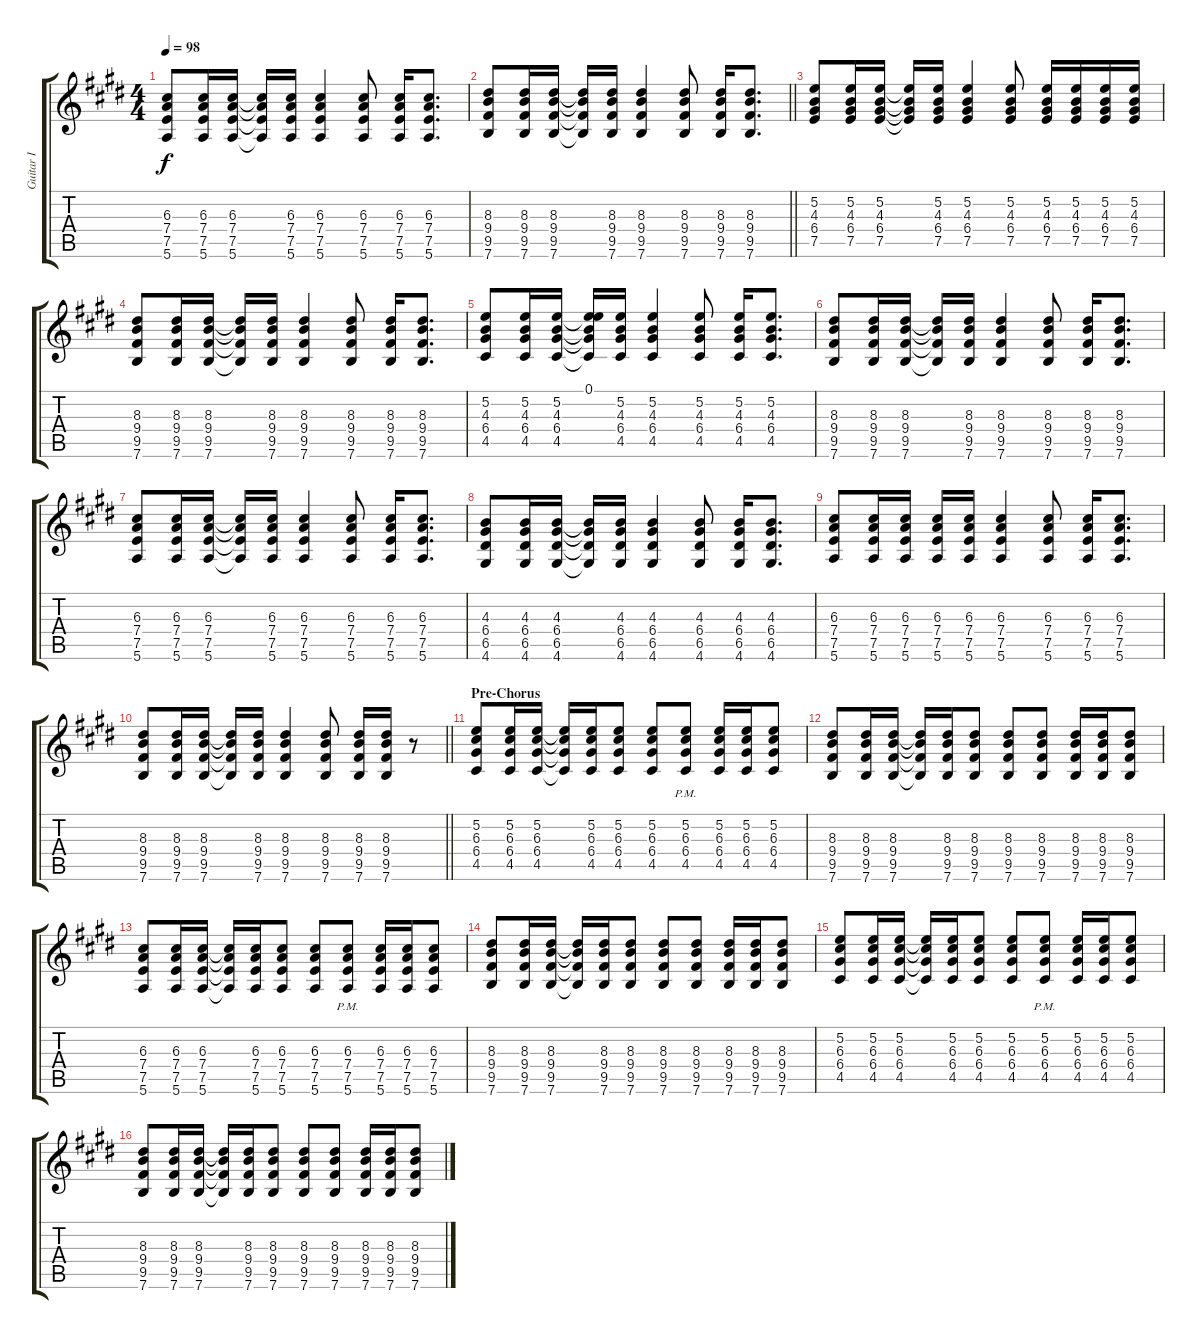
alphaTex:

\track ("Guitar I" "Guitar I") {instrument acousticguitarsteel}
\staff {score tabs}
\tuning (E4 B3 G3 D3 A2 E2) {hide}
\ts (4 4)
\tempo 98
\clef g2
\ks e
(6.3 7.4 7.5 5.6).8{dy f} (6.3 7.4 7.5 5.6).16 (6.3 7.4 7.5 5.6).16 (6.3{t} 7.4{t} 7.5{t} 5.6{t}).16 (6.3 7.4 7.5 5.6).16 (6.3 7.4 7.5 5.6).4 (6.3 7.4 7.5 5.6).8 (6.3 7.4 7.5 5.6).16 (6.3 7.4 7.5 5.6).8{d} |
\barLineRight lightlight
(8.3 9.4 9.5 7.6).8 (8.3 9.4 9.5 7.6).16 (8.3 9.4 9.5 7.6).16 (8.3{t} 9.4{t} 9.5{t} 7.6{t}).16 (8.3 9.4 9.5 7.6).16 (8.3 9.4 9.5 7.6).4 (8.3 9.4 9.5 7.6).8 (8.3 9.4 9.5 7.6).16 (8.3 9.4 9.5 7.6).8{d} |
\section ("" "")
(5.2 4.3 6.4 7.5).8 (5.2 4.3 6.4 7.5).16 (5.2 4.3 6.4 7.5).16 (5.2{t} 4.3{t} 6.4{t} 7.5{t}).16 (5.2 4.3 6.4 7.5).16 (5.2 4.3 6.4 7.5).4 (5.2 4.3 6.4 7.5).8 (5.2 4.3 6.4 7.5).16 (5.2 4.3 6.4 7.5).16 (5.2 4.3 6.4 7.5).16 (5.2 4.3 6.4 7.5).16 |
(8.3 9.4 9.5 7.6).8 (8.3 9.4 9.5 7.6).16 (8.3 9.4 9.5 7.6).16 (8.3{t} 9.4{t} 9.5{t} 7.6{t}).16 (8.3 9.4 9.5 7.6).16 (8.3 9.4 9.5 7.6).4 (8.3 9.4 9.5 7.6).8 (8.3 9.4 9.5 7.6).16 (8.3 9.4 9.5 7.6).8{d} |
(5.2 4.3 6.4 4.5).8 (5.2 4.3 6.4 4.5).16 (5.2 4.3 6.4 4.5).16 (0.1 5.2{t} 4.3{t} 6.4{t} 4.5{t}).16 (5.2 4.3 6.4 4.5).16 (5.2 4.3 6.4 4.5).4 (5.2 4.3 6.4 4.5).8 (5.2 4.3 6.4 4.5).16 (5.2 4.3 6.4 4.5).8{d} |
(8.3 9.4 9.5 7.6).8 (8.3 9.4 9.5 7.6).16 (8.3 9.4 9.5 7.6).16 (8.3{t} 9.4{t} 9.5{t} 7.6{t}).16 (8.3 9.4 9.5 7.6).16 (8.3 9.4 9.5 7.6).4 (8.3 9.4 9.5 7.6).8 (8.3 9.4 9.5 7.6).16 (8.3 9.4 9.5 7.6).8{d} |
(6.3 7.4 7.5 5.6).8 (6.3 7.4 7.5 5.6).16 (6.3 7.4 7.5 5.6).16 (6.3{t} 7.4{t} 7.5{t} 5.6{t}).16 (6.3 7.4 7.5 5.6).16 (6.3 7.4 7.5 5.6).4 (6.3 7.4 7.5 5.6).8 (6.3 7.4 7.5 5.6).16 (6.3 7.4 7.5 5.6).8{d} |
(4.3 6.4 6.5 4.6).8 (4.3 6.4 6.5 4.6).16 (4.3 6.4 6.5 4.6).16 (4.3{t} 6.4{t} 6.5{t} 4.6{t}).16 (4.3 6.4 6.5 4.6).16 (4.3 6.4 6.5 4.6).4 (4.3 6.4 6.5 4.6).8 (4.3 6.4 6.5 4.6).16 (4.3 6.4 6.5 4.6).8{d} |
(6.3 7.4 7.5 5.6).8 (6.3 7.4 7.5 5.6).16 (6.3 7.4 7.5 5.6).16 (6.3 7.4 7.5 5.6).16 (6.3 7.4 7.5 5.6).16 (6.3 7.4 7.5 5.6).4 (6.3 7.4 7.5 5.6).8 (6.3 7.4 7.5 5.6).16 (6.3 7.4 7.5 5.6).8{d} |
\barLineRight lightlight
(8.3 9.4 9.5 7.6).8 (8.3 9.4 9.5 7.6).16 (8.3 9.4 9.5 7.6).16 (8.3{t} 9.4{t} 9.5{t} 7.6{t}).16 (8.3 9.4 9.5 7.6).16 (8.3 9.4 9.5 7.6).4 (8.3 9.4 9.5 7.6).8 (8.3 9.4 9.5 7.6).16 (8.3 9.4 9.5 7.6).16 r.8 |
\section ("" "Pre-Chorus")
(5.2 6.3 6.4 4.5).8 (5.2 6.3 6.4 4.5).16 (5.2 6.3 6.4 4.5).16 (5.2{t} 6.3{t} 6.4{t} 4.5{t}).16 (5.2 6.3 6.4 4.5).16 (5.2 6.3 6.4 4.5).8 (5.2 6.3 6.4 4.5).8 (5.2{pm} 6.3{pm} 6.4{pm} 4.5{pm}).8 (5.2 6.3 6.4 4.5).16 (5.2 6.3 6.4 4.5).16 (5.2 6.3 6.4 4.5).8 |
(8.3 9.4 9.5 7.6).8 (8.3 9.4 9.5 7.6).16 (8.3 9.4 9.5 7.6).16 (8.3{t} 9.4{t} 9.5{t} 7.6{t}).16 (8.3 9.4 9.5 7.6).16 (8.3 9.4 9.5 7.6).8 (8.3 9.4 9.5 7.6).8 (8.3 9.4 9.5 7.6).8 (8.3 9.4 9.5 7.6).16 (8.3 9.4 9.5 7.6).16 (8.3 9.4 9.5 7.6).8 |
(6.3 7.4 7.5 5.6).8 (6.3 7.4 7.5 5.6).16 (6.3 7.4 7.5 5.6).16 (6.3{t} 7.4{t} 7.5{t} 5.6{t}).16 (6.3 7.4 7.5 5.6).16 (6.3 7.4 7.5 5.6).8 (6.3 7.4 7.5 5.6).8 (6.3{pm} 7.4{pm} 7.5{pm} 5.6{pm}).8 (6.3 7.4 7.5 5.6).16 (6.3 7.4 7.5 5.6).16 (6.3 7.4 7.5 5.6).8 |
(8.3 9.4 9.5 7.6).8 (8.3 9.4 9.5 7.6).16 (8.3 9.4 9.5 7.6).16 (8.3{t} 9.4{t} 9.5{t} 7.6{t}).16 (8.3 9.4 9.5 7.6).16 (8.3 9.4 9.5 7.6).8 (8.3 9.4 9.5 7.6).8 (8.3 9.4 9.5 7.6).8 (8.3 9.4 9.5 7.6).16 (8.3 9.4 9.5 7.6).16 (8.3 9.4 9.5 7.6).8 |
(5.2 6.3 6.4 4.5).8 (5.2 6.3 6.4 4.5).16 (5.2 6.3 6.4 4.5).16 (5.2{t} 6.3{t} 6.4{t} 4.5{t}).16 (5.2 6.3 6.4 4.5).16 (5.2 6.3 6.4 4.5).8 (5.2 6.3 6.4 4.5).8 (5.2{pm} 6.3{pm} 6.4{pm} 4.5{pm}).8 (5.2 6.3 6.4 4.5).16 (5.2 6.3 6.4 4.5).16 (5.2 6.3 6.4 4.5).8 |
(8.3 9.4 9.5 7.6).8 (8.3 9.4 9.5 7.6).16 (8.3 9.4 9.5 7.6).16 (8.3{t} 9.4{t} 9.5{t} 7.6{t}).16 (8.3 9.4 9.5 7.6).16 (8.3 9.4 9.5 7.6).8 (8.3 9.4 9.5 7.6).8 (8.3 9.4 9.5 7.6).8 (8.3 9.4 9.5 7.6).16 (8.3 9.4 9.5 7.6).16 (8.3 9.4 9.5 7.6).8
